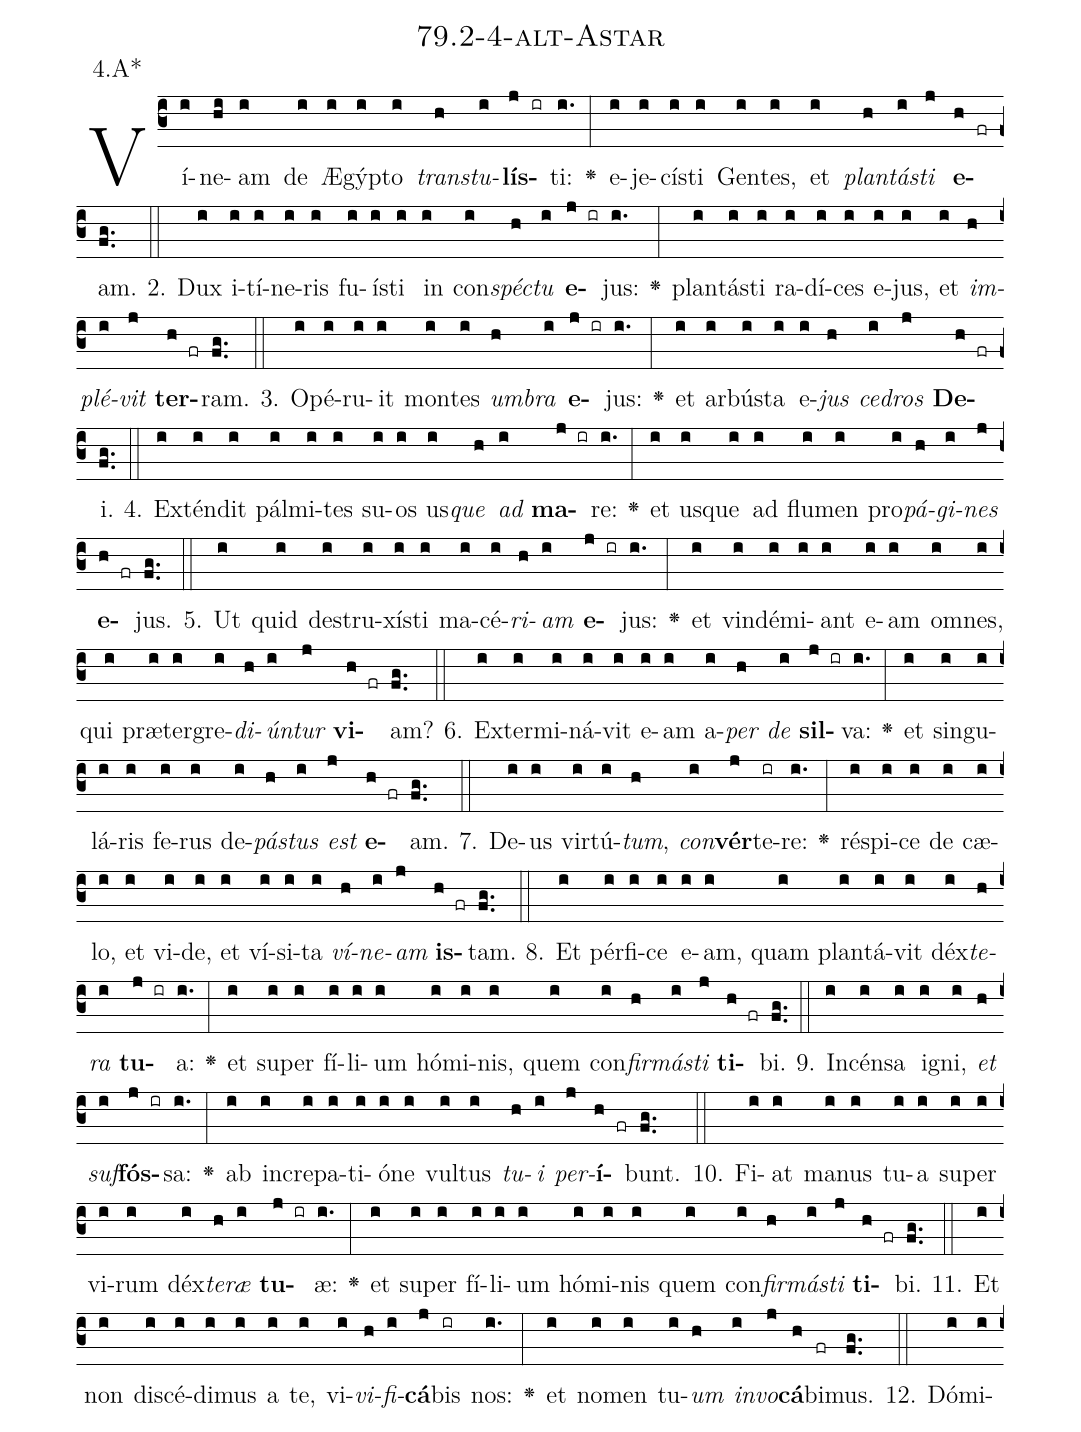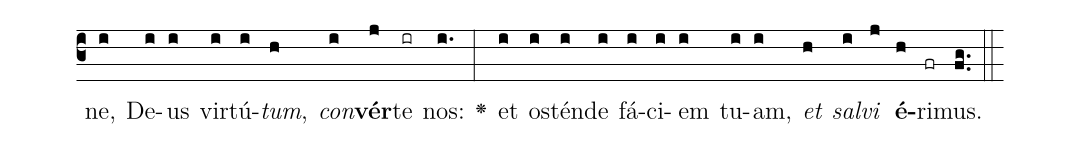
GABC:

name: 79.2-4-alt-Astar;
annotation: 4.A*;
%%
(c3)Ví(i)ne(hi)am(i) de(i) Æ(i)gýp(i)to(i) <i>trans</i>(h)<i>tu</i>(i)<b>lís</b>(j ir)ti:(i.) <v>\greheightstar</v>(:) e(i)je(i)cís(i)ti(i) Gen(i)tes,(i) et(i) <i>plan</i>(h)<i>tás</i>(i)<i>ti</i>(j) <b>e</b>(h fr)am.(fg..) (::)
2. Dux(i) i(i)tí(i)ne(i)ris(i) fu(i)ís(i)ti(i) in(i) con(i)<i>spéc</i>(h)<i>tu</i>(i) <b>e</b>(j ir)jus:(i.) <v>\greheightstar</v>(:) plan(i)tás(i)ti(i) ra(i)dí(i)ces(i) e(i)jus,(i) et(i) <i>im</i>(h)<i>plé</i>(i)<i>vit</i>(j) <b>ter</b>(h fr)ram.(fg..) (::)
3. O(i)pé(i)ru(i)it(i) mon(i)tes(i) <i>um</i>(h)<i>bra</i>(i) <b>e</b>(j ir)jus:(i.) <v>\greheightstar</v>(:) et(i) ar(i)bús(i)ta(i) e(i)<i>jus</i>(h) <i>ce</i>(i)<i>dros</i>(j) <b>De</b>(h fr)i.(fg..) (::)
4. Ex(i)tén(i)dit(i) pál(i)mi(i)tes(i) su(i)os(i) us(i)<i>que</i>(h) <i>ad</i>(i) <b>ma</b>(j ir)re:(i.) <v>\greheightstar</v>(:) et(i) us(i)que(i) ad(i) flu(i)men(i) pro(i)<i>pá</i>(h)<i>gi</i>(i)<i>nes</i>(j) <b>e</b>(h fr)jus.(fg..) (::)
5. Ut(i) quid(i) de(i)stru(i)xís(i)ti(i) ma(i)cé(i)<i>ri</i>(h)<i>am</i>(i) <b>e</b>(j ir)jus:(i.) <v>\greheightstar</v>(:) et(i) vin(i)dé(i)mi(i)ant(i) e(i)am(i) om(i)nes,(i) qui(i) præ(i)ter(i)gre(i)<i>di</i>(h)<i>ún</i>(i)<i>tur</i>(j) <b>vi</b>(h fr)am?(fg..) (::)
6. Ex(i)ter(i)mi(i)ná(i)vit(i) e(i)am(i) a(i)<i>per</i>(h) <i>de</i>(i) <b>sil</b>(j ir)va:(i.) <v>\greheightstar</v>(:) et(i) sin(i)gu(i)lá(i)ris(i) fe(i)rus(i) de(i)<i>pás</i>(h)<i>tus</i>(i) <i>est</i>(j) <b>e</b>(h fr)am.(fg..) (::)
7. De(i)us(i) vir(i)tú(i)<i>tum</i>,(h) <i>con</i>(i)<b>vér</b>(j)te(ir)re:(i.) <v>\greheightstar</v>(:) ré(i)spi(i)ce(i) de(i) cæ(i)lo,(i) et(i) vi(i)de,(i) et(i) ví(i)si(i)ta(i) <i>ví</i>(h)<i>ne</i>(i)<i>am</i>(j) <b>is</b>(h fr)tam.(fg..) (::)
8. Et(i) pér(i)fi(i)ce(i) e(i)am,(i) quam(i) plan(i)tá(i)vit(i) déx(i)<i>te</i>(h)<i>ra</i>(i) <b>tu</b>(j ir)a:(i.) <v>\greheightstar</v>(:) et(i) su(i)per(i) fí(i)li(i)um(i) hó(i)mi(i)nis,(i) quem(i) con(i)<i>fir</i>(h)<i>más</i>(i)<i>ti</i>(j) <b>ti</b>(h fr)bi.(fg..) (::)
9. In(i)cén(i)sa(i) i(i)gni,(i) <i>et</i>(h) <i>suf</i>(i)<b>fós</b>(j ir)sa:(i.) <v>\greheightstar</v>(:) ab(i) in(i)cre(i)pa(i)ti(i)ó(i)ne(i) vul(i)tus(i) <i>tu</i>(h)<i>i</i>(i) <i>per</i>(j)<b>í</b>(h fr)bunt.(fg..) (::)
10. Fi(i)at(i) ma(i)nus(i) tu(i)a(i) su(i)per(i) vi(i)rum(i) déx(i)<i>te</i>(h)<i>ræ</i>(i) <b>tu</b>(j ir)æ:(i.) <v>\greheightstar</v>(:) et(i) su(i)per(i) fí(i)li(i)um(i) hó(i)mi(i)nis(i) quem(i) con(i)<i>fir</i>(h)<i>más</i>(i)<i>ti</i>(j) <b>ti</b>(h fr)bi.(fg..) (::)
11. Et(i) non(i) di(i)scé(i)di(i)mus(i) a(i) te,(i) vi(i)<i>vi</i>(h)<i>fi</i>(i)<b>cá</b>(j)bis(ir) nos:(i.) <v>\greheightstar</v>(:) et(i) no(i)men(i) tu(i)<i>um</i>(h) <i>in</i>(i)<i>vo</i>(j)<b>cá</b>(h)bi(fr)mus.(fg..) (::)
12. Dó(i)mi(i)ne,(i) De(i)us(i) vir(i)tú(i)<i>tum</i>,(h) <i>con</i>(i)<b>vér</b>(j)te(ir) nos:(i.) <v>\greheightstar</v>(:) et(i) os(i)tén(i)de(i) fá(i)ci(i)em(i) tu(i)am,(i) <i>et</i>(h) <i>sal</i>(i)<i>vi</i>(j) <b>é</b>(h)ri(fr)mus.(fg..) (::)
